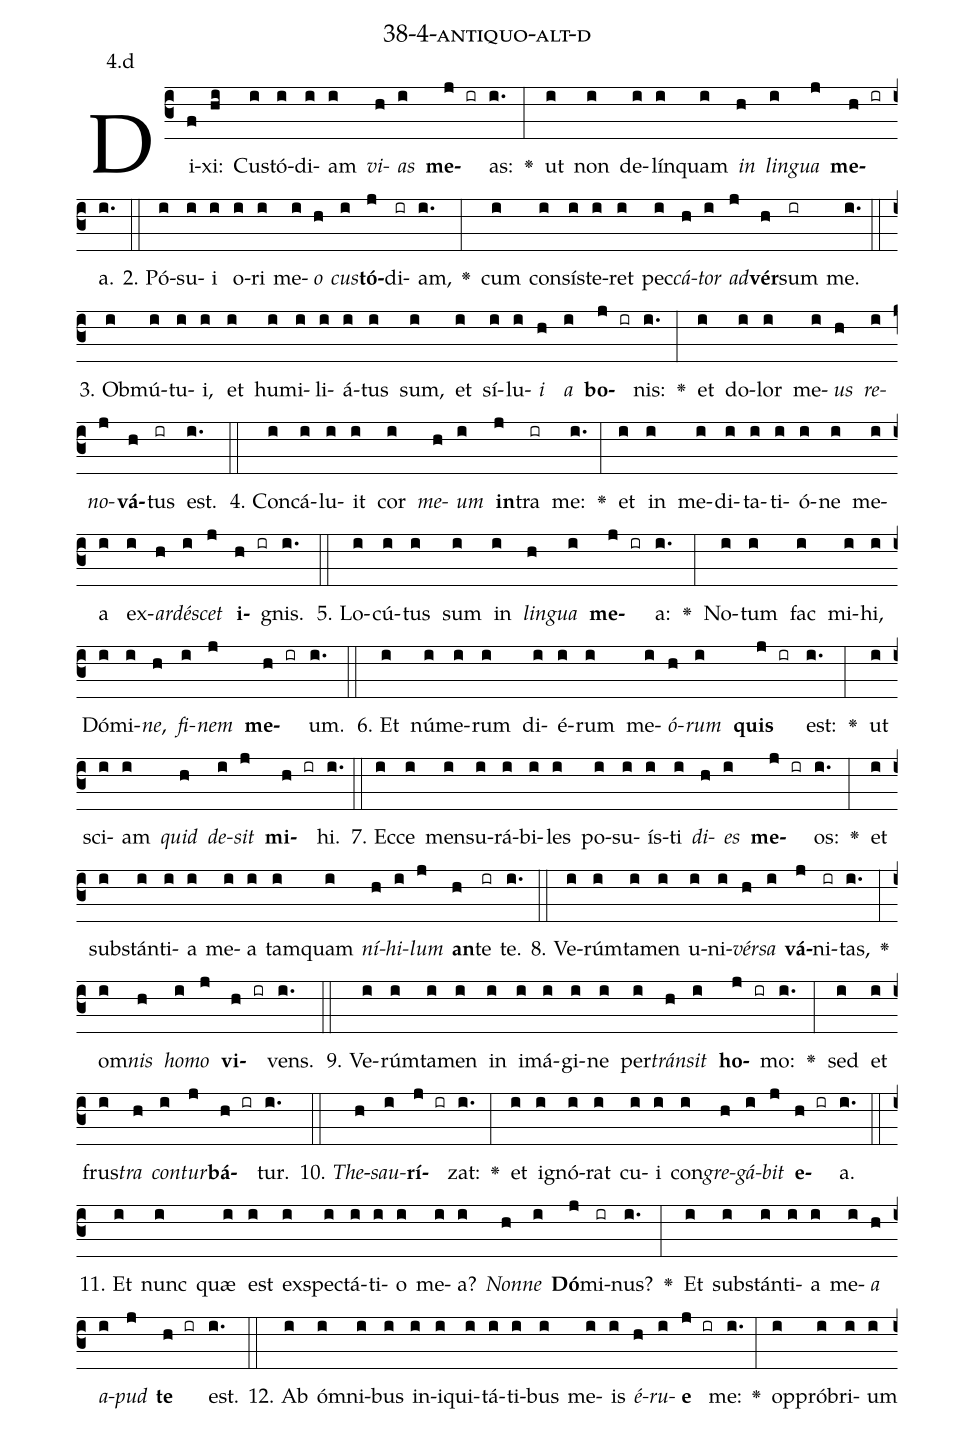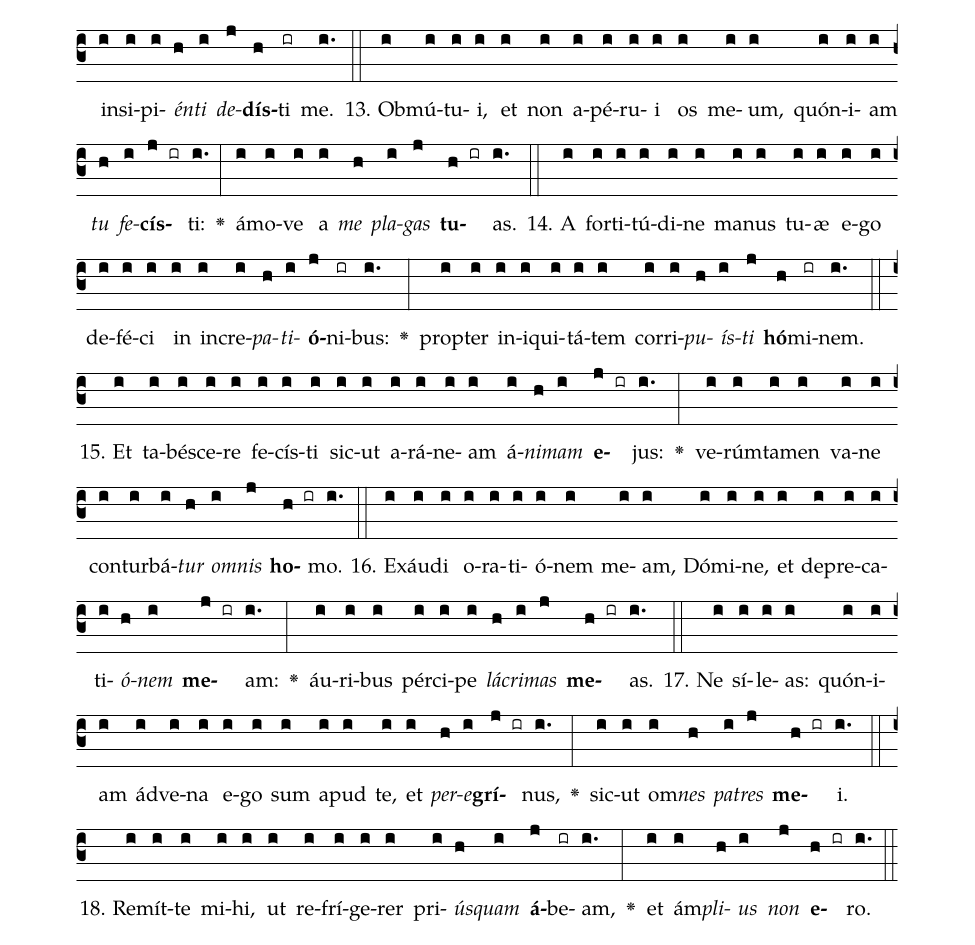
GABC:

name: 38-4-antiquo-alt-d;
annotation: 4.d;
%%
(c3)Di(f)xi:(hi) Cus(i)tó(i)di(i)am(i) <i>vi</i>(h)<i>as</i>(i) <b>me</b>(j ir)as:(i.) <v>\greheightstar</v>(:) ut(i) non(i) de(i)lín(i)quam(i) <i>in</i>(h) <i>lin</i>(i)<i>gua</i>(j) <b>me</b>(h ir)a.(i.) (::)
2. Pó(i)su(i)i(i) o(i)ri(i) me(i)<i>o</i>(h) <i>cus</i>(i)<b>tó</b>(j)di(ir)am,(i.) <v>\greheightstar</v>(:) cum(i) con(i)sís(i)te(i)ret(i) pec(i)<i>cá</i>(h)<i>tor</i>(i) <i>ad</i>(j)<b>vér</b>(h)sum(ir) me.(i.) (::)
3. Ob(i)mú(i)tu(i)i,(i) et(i) hu(i)mi(i)li(i)á(i)tus(i) sum,(i) et(i) sí(i)lu(i)<i>i</i>(h) <i>a</i>(i) <b>bo</b>(j ir)nis:(i.) <v>\greheightstar</v>(:) et(i) do(i)lor(i) me(i)<i>us</i>(h) <i>re</i>(i)<i>no</i>(j)<b>vá</b>(h)tus(ir) est.(i.) (::)
4. Con(i)cá(i)lu(i)it(i) cor(i) <i>me</i>(h)<i>um</i>(i) <b>in</b>(j)tra(ir) me:(i.) <v>\greheightstar</v>(:) et(i) in(i) me(i)di(i)ta(i)ti(i)ó(i)ne(i) me(i)a(i) ex(i)<i>ar</i>(h)<i>dé</i>(i)<i>scet</i>(j) <b>i</b>(h ir)gnis.(i.) (::)
5. Lo(i)cú(i)tus(i) sum(i) in(i) <i>lin</i>(h)<i>gua</i>(i) <b>me</b>(j ir)a:(i.) <v>\greheightstar</v>(:) No(i)tum(i) fac(i) mi(i)hi,(i) Dó(i)mi(i)<i>ne</i>,(h) <i>fi</i>(i)<i>nem</i>(j) <b>me</b>(h ir)um.(i.) (::)
6. Et(i) nú(i)me(i)rum(i) di(i)é(i)rum(i) me(i)<i>ó</i>(h)<i>rum</i>(i) <b>quis</b>(j ir) est:(i.) <v>\greheightstar</v>(:) ut(i) sci(i)am(i) <i>quid</i>(h) <i>de</i>(i)<i>sit</i>(j) <b>mi</b>(h ir)hi.(i.) (::)
7. Ec(i)ce(i) men(i)su(i)rá(i)bi(i)les(i) po(i)su(i)ís(i)ti(i) <i>di</i>(h)<i>es</i>(i) <b>me</b>(j ir)os:(i.) <v>\greheightstar</v>(:) et(i) sub(i)stán(i)ti(i)a(i) me(i)a(i) tam(i)quam(i) <i>ní</i>(h)<i>hi</i>(i)<i>lum</i>(j) <b>an</b>(h)te(ir) te.(i.) (::)
8. Ve(i)rúm(i)ta(i)men(i) u(i)ni(i)<i>vér</i>(h)<i>sa</i>(i) <b>vá</b>(j)ni(ir)tas,(i.) <v>\greheightstar</v>(:) om(i)<i>nis</i>(h) <i>ho</i>(i)<i>mo</i>(j) <b>vi</b>(h ir)vens.(i.) (::)
9. Ve(i)rúm(i)ta(i)men(i) in(i) i(i)má(i)gi(i)ne(i) per(i)<i>tráns</i>(h)<i>it</i>(i) <b>ho</b>(j ir)mo:(i.) <v>\greheightstar</v>(:) sed(i) et(i) frus(i)<i>tra</i>(h) <i>con</i>(i)<i>tur</i>(j)<b>bá</b>(h ir)tur.(i.) (::)
10. <i>The</i>(h)<i>sau</i>(i)<b>rí</b>(j ir)zat:(i.) <v>\greheightstar</v>(:) et(i) i(i)gnó(i)rat(i) cu(i)i(i) con(i)<i>gre</i>(h)<i>gá</i>(i)<i>bit</i>(j) <b>e</b>(h ir)a.(i.) (::)
11. Et(i) nunc(i) quæ(i) est(i) ex(i)spec(i)tá(i)ti(i)o(i) me(i)a?(i) <i>Non</i>(h)<i>ne</i>(i) <b>Dó</b>(j)mi(ir)nus?(i.) <v>\greheightstar</v>(:) Et(i) sub(i)stán(i)ti(i)a(i) me(i)<i>a</i>(h) <i>a</i>(i)<i>pud</i>(j) <b>te</b>(h ir) est.(i.) (::)
12. Ab(i) óm(i)ni(i)bus(i) in(i)i(i)qui(i)tá(i)ti(i)bus(i) me(i)is(i) <i>é</i>(h)<i>ru</i>(i)<b>e</b>(j ir) me:(i.) <v>\greheightstar</v>(:) op(i)pró(i)bri(i)um(i) in(i)si(i)pi(i)<i>én</i>(h)<i>ti</i>(i) <i>de</i>(j)<b>dís</b>(h)ti(ir) me.(i.) (::)
13. Ob(i)mú(i)tu(i)i,(i) et(i) non(i) a(i)pé(i)ru(i)i(i) os(i) me(i)um,(i) quón(i)i(i)am(i) <i>tu</i>(h) <i>fe</i>(i)<b>cís</b>(j ir)ti:(i.) <v>\greheightstar</v>(:) á(i)mo(i)ve(i) a(i) <i>me</i>(h) <i>pla</i>(i)<i>gas</i>(j) <b>tu</b>(h ir)as.(i.) (::)
14. A(i) for(i)ti(i)tú(i)di(i)ne(i) ma(i)nus(i) tu(i)æ(i) e(i)go(i) de(i)fé(i)ci(i) in(i) in(i)cre(i)<i>pa</i>(h)<i>ti</i>(i)<b>ó</b>(j)ni(ir)bus:(i.) <v>\greheightstar</v>(:) prop(i)ter(i) in(i)i(i)qui(i)tá(i)tem(i) cor(i)ri(i)<i>pu</i>(h)<i>ís</i>(i)<i>ti</i>(j) <b>hó</b>(h)mi(ir)nem.(i.) (::)
15. Et(i) ta(i)bé(i)sce(i)re(i) fe(i)cís(i)ti(i) sic(i)ut(i) a(i)rá(i)ne(i)am(i) á(i)<i>ni</i>(h)<i>mam</i>(i) <b>e</b>(j ir)jus:(i.) <v>\greheightstar</v>(:) ve(i)rúm(i)ta(i)men(i) va(i)ne(i) con(i)tur(i)bá(i)<i>tur</i>(h) <i>om</i>(i)<i>nis</i>(j) <b>ho</b>(h ir)mo.(i.) (::)
16. Ex(i)áu(i)di(i) o(i)ra(i)ti(i)ó(i)nem(i) me(i)am,(i) Dó(i)mi(i)ne,(i) et(i) de(i)pre(i)ca(i)ti(i)<i>ó</i>(h)<i>nem</i>(i) <b>me</b>(j ir)am:(i.) <v>\greheightstar</v>(:) áu(i)ri(i)bus(i) pér(i)ci(i)pe(i) <i>lá</i>(h)<i>cri</i>(i)<i>mas</i>(j) <b>me</b>(h ir)as.(i.) (::)
17. Ne(i) sí(i)le(i)as:(i) quón(i)i(i)am(i) ád(i)ve(i)na(i) e(i)go(i) sum(i) a(i)pud(i) te,(i) et(i) <i>per</i>(h)<i>e</i>(i)<b>grí</b>(j ir)nus,(i.) <v>\greheightstar</v>(:) sic(i)ut(i) om(i)<i>nes</i>(h) <i>pa</i>(i)<i>tres</i>(j) <b>me</b>(h ir)i.(i.) (::)
18. Re(i)mít(i)te(i) mi(i)hi,(i) ut(i) re(i)frí(i)ge(i)rer(i) pri(i)<i>ús</i>(h)<i>quam</i>(i) <b>á</b>(j)be(ir)am,(i.) <v>\greheightstar</v>(:) et(i) ám(i)<i>pli</i>(h)<i>us</i>(i) <i>non</i>(j) <b>e</b>(h ir)ro.(i.) (::)
